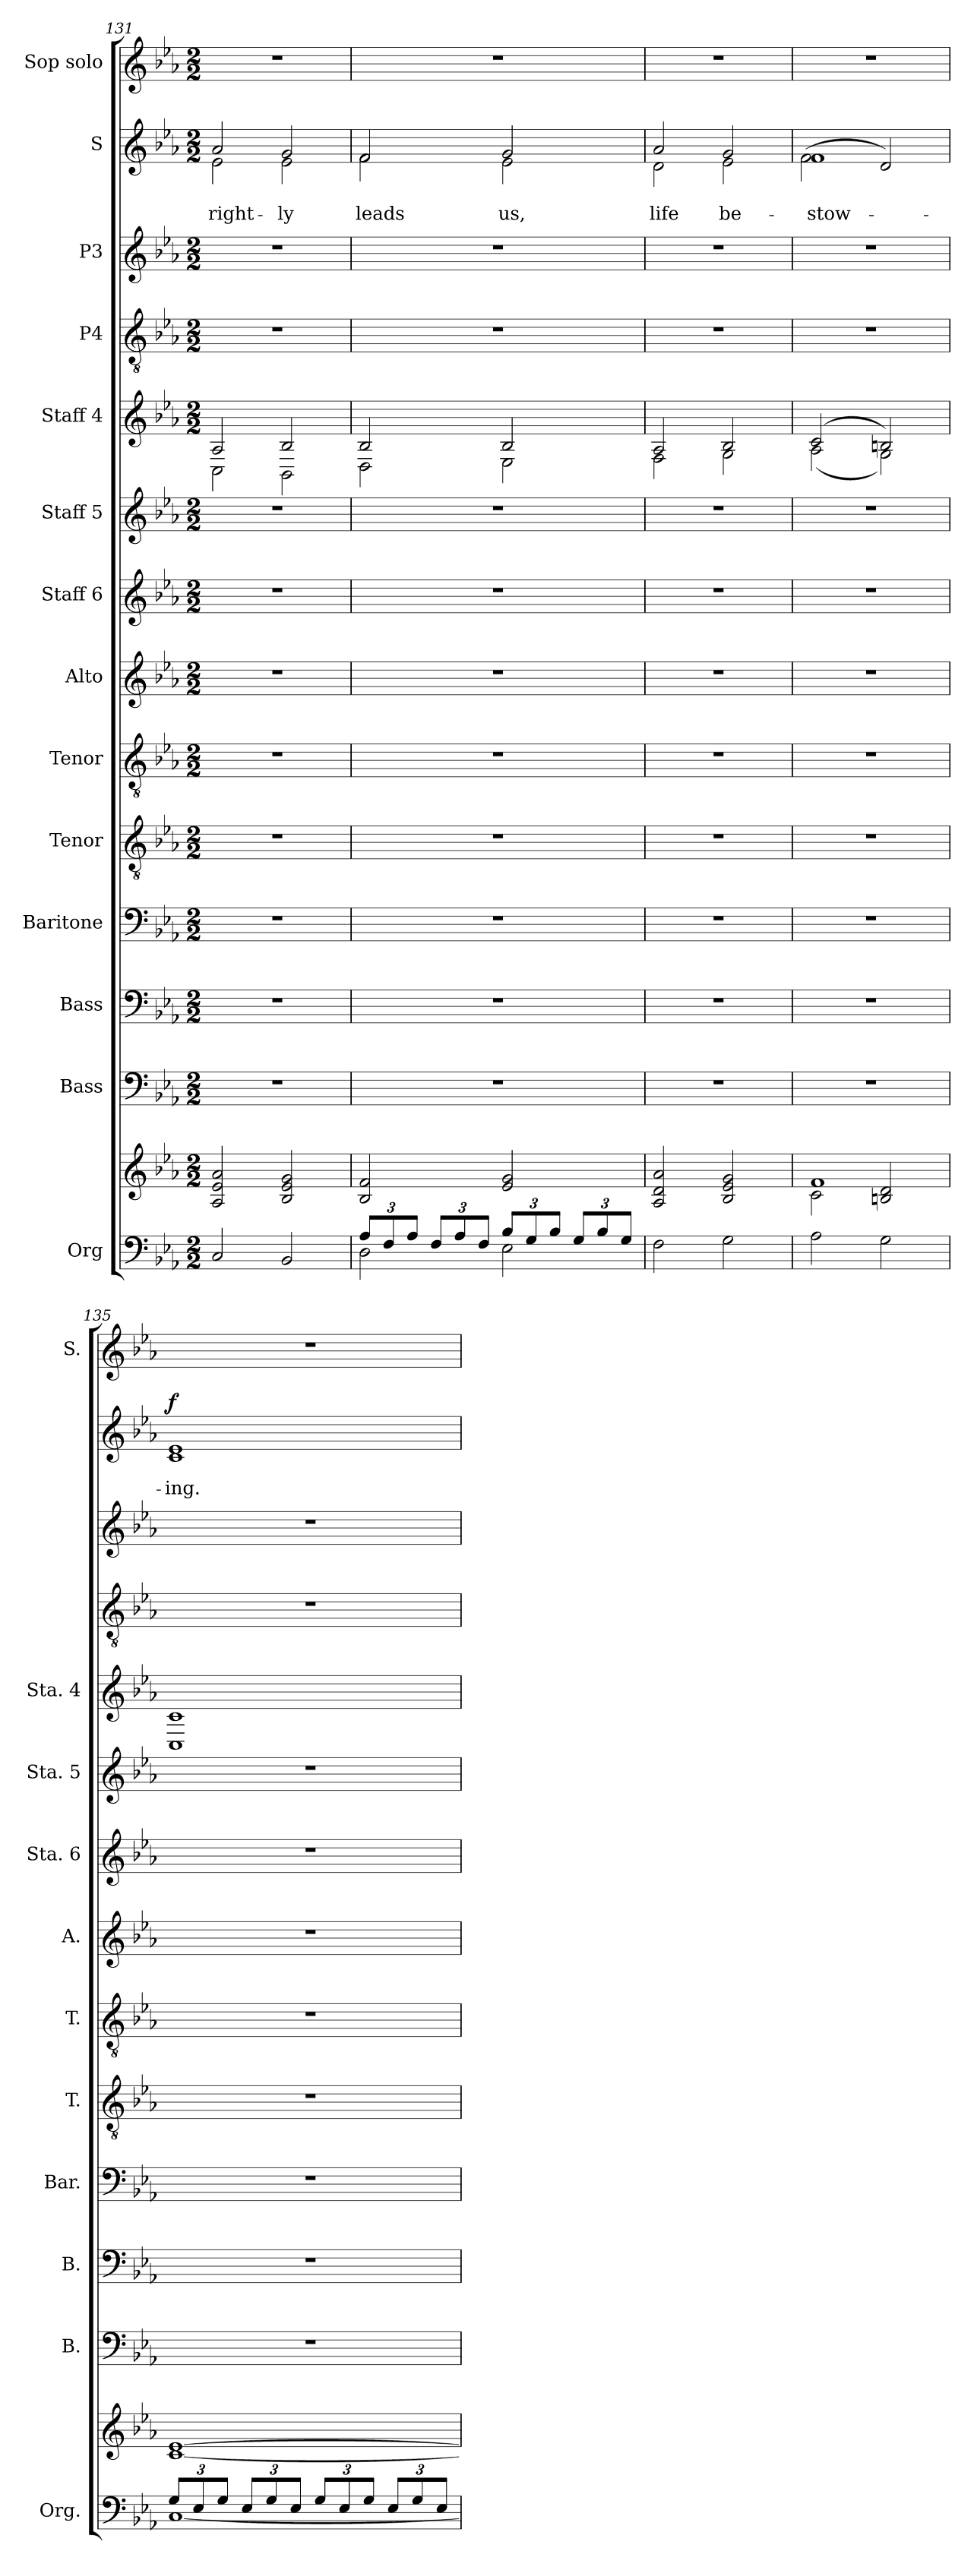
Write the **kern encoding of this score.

**kern	**kern	**kern	**kern	**kern	**kern	**kern	**kern	**kern	**kern	**kern	**kern	**kern	**kern	**text	**text	**dynam	**kern
*part14	*part14	*part13	*part12	*part11	*part10	*part9	*part8	*part7	*part6	*part5	*part4	*part3	*part2	*part2	*part2	*part2	*part1
*staff15	*staff14	*staff13	*staff12	*staff11	*staff10	*staff9	*staff8	*staff7	*staff6	*staff5	*staff4	*staff3	*staff2	*staff2	*staff2	*staff2	*staff1
*I"Org	*	*I"Bass	*I"Bass	*I"Baritone	*I"Tenor	*I"Tenor	*I"Alto	*I"Staff 6	*I"Staff 5	*I"Staff 4	*I"P4	*I"P3	*I"S	*	*	*	*I"Sop solo
*I'Org.	*	*I'B.	*I'B.	*I'Bar.	*I'T.	*I'T.	*I'A.	*I'Sta. 6	*I'Sta. 5	*I'Sta. 4	*	*	*	*	*	*	*I'S.
!!LO:PB:g=z
*clefF4	*clefG2	*clefF4	*clefF4	*clefF4	*clefGv2	*clefGv2	*clefG2	*clefG2	*clefG2	*clefG2	*clefGv2	*clefG2	*clefG2	*	*	*	*clefG2
*	*	*	*	*	*ITrd7c12	*ITrd7c12	*	*	*	*	*	*	*	*	*	*	*
*k[b-e-a-]	*k[b-e-a-]	*k[b-e-a-]	*k[b-e-a-]	*k[b-e-a-]	*k[b-e-a-]	*k[b-e-a-]	*k[b-e-a-]	*k[b-e-a-]	*k[b-e-a-]	*k[b-e-a-]	*k[b-e-a-]	*k[b-e-a-]	*k[b-e-a-]	*	*	*	*k[b-e-a-]
*E-:	*E-:	*E-:	*E-:	*E-:	*E-:	*E-:	*E-:	*E-:	*E-:	*E-:	*E-:	*E-:	*E-:	*	*	*	*E-:
*M2/2	*M2/2	*M2/2	*M2/2	*M2/2	*M2/2	*M2/2	*M2/2	*M2/2	*M2/2	*M2/2	*M2/2	*M2/2	*M2/2	*	*	*	*M2/2
=131	=131	=131	=131	=131	=131	=131	=131	=131	=131	=131	=131	=131	=131	=131	=131	=131	=131
*	*	*	*	*	*	*	*	*	*	*^	*	*	*^	*	*	*	*
!	!	!	!	!	!	!	!	!	!	!	!	!	!	!	!	!	!LO:LY:b	!	!
2C/	2A-/ 2e-/ 2a-/	1r	1r	1r	1r	1r	1r	1r	1r	2A-/	2C\	1r	1r	2a-/	2e-\	.	right-	.	1r
!	!	!	!	!	!	!	!	!	!	!	!	!	!	!	!	!	!LO:LY:b	!	!
2BB-/	2B-/ 2e-/ 2g/	.	.	.	.	.	.	.	.	2B-/	2BB-\	.	.	2g/	2e-\	.	-ly	.	.
=132	=132	=132	=132	=132	=132	=132	=132	=132	=132	=132	=132	=132	=132	=132	=132	=132	=132	=132	=132
*Xbrackettup	*	*	*	*	*	*	*	*	*	*	*	*	*	*	*	*	*	*	*
*^	*	*	*	*	*	*	*	*	*	*	*	*	*	*	*	*	*	*	*
!	!	!	!	!	!	!	!	!	!	!	!	!	!	!	!	!	!	!LO:LY:b	!	!
12A-/L	2D\	2B-/ 2f/	1r	1r	1r	1r	1r	1r	1r	1r	2B-/	2D\	1r	1r	2f/	2f\	.	leads	.	1r
12F/	.	.	.	.	.	.	.	.	.	.	.	.	.	.	.	.	.	.	.	.
12A-/J	.	.	.	.	.	.	.	.	.	.	.	.	.	.	.	.	.	.	.	.
12F/L	.	.	.	.	.	.	.	.	.	.	.	.	.	.	.	.	.	.	.	.
12A-/	.	.	.	.	.	.	.	.	.	.	.	.	.	.	.	.	.	.	.	.
12F/J	.	.	.	.	.	.	.	.	.	.	.	.	.	.	.	.	.	.	.	.
!	!	!	!	!	!	!	!	!	!	!	!	!	!	!	!	!	!	!LO:LY:b	!	!
12B-/L	2E-\	2e-/ 2g/	.	.	.	.	.	.	.	.	2B-/	2E-\	.	.	2g/	2e-\	.	us,	.	.
12G/	.	.	.	.	.	.	.	.	.	.	.	.	.	.	.	.	.	.	.	.
12B-/J	.	.	.	.	.	.	.	.	.	.	.	.	.	.	.	.	.	.	.	.
12G/L	.	.	.	.	.	.	.	.	.	.	.	.	.	.	.	.	.	.	.	.
12B-/	.	.	.	.	.	.	.	.	.	.	.	.	.	.	.	.	.	.	.	.
12G/J	.	.	.	.	.	.	.	.	.	.	.	.	.	.	.	.	.	.	.	.
*v	*v	*	*	*	*	*	*	*	*	*	*	*	*	*	*	*	*	*	*	*
=133	=133	=133	=133	=133	=133	=133	=133	=133	=133	=133	=133	=133	=133	=133	=133	=133	=133	=133	=133
!	!	!	!	!	!	!	!	!	!	!	!	!	!	!	!	!	!LO:LY:b	!	!
2F\	2A-/ 2d/ 2a-/	1r	1r	1r	1r	1r	1r	1r	1r	2A-/	2F\	1r	1r	2a-/	2d\	.	life	.	1r
!	!	!	!	!	!	!	!	!	!	!	!	!	!	!	!	!	!LO:LY:b	!	!
2G\	2B-/ 2e-/ 2g/	.	.	.	.	.	.	.	.	2B-/	2G\	.	.	2g/	2e-\	.	be-	.	.
=134	=134	=134	=134	=134	=134	=134	=134	=134	=134	=134	=134	=134	=134	=134	=134	=134	=134	=134	=134
*	*^	*	*	*	*	*	*	*	*	*	*	*	*	*	*	*	*	*	*
!	!	!	!	!	!	!	!	!	!	!	!	!	!	!	!	!	!	!LO:LY:b	!	!
2A-\	1f	2c\	1r	1r	1r	1r	1r	1r	1r	1r	(>2c/	(<2A-\	1r	1r	1f	(>2f\	.	-stow-	.	1r
2G\	.	2Bn/ 2d/	.	.	.	.	.	.	.	.	2Bn/)	2G\)	.	.	.	2d/)	.	.	.	.
=135	=135	=135	=135	=135	=135	=135	=135	=135	=135	=135	=135	=135	=135	=135	=135	=135	=135	=135	=135	=135
*^	*	*	*	*	*	*	*	*	*	*	*	*	*	*	*	*	*	*	*	*
!	!	!	!	!	!	!	!	!	!	!	!	!	!	!	!	!	!	!	!LO:LY:b	!LO:DY:b	!
*	*	*v	*v	*	*	*	*	*	*	*	*	*	*	*	*	*	*	*	*	*	*
12G/L	[1C	[1c [1e-	1r	1r	1r	1r	1r	1r	1r	1r	1c	1C	1r	1r	1e-	1c	.	-ing.	f	1r
12E-/	.	.	.	.	.	.	.	.	.	.	.	.	.	.	.	.	.	.	.	.
12G/J	.	.	.	.	.	.	.	.	.	.	.	.	.	.	.	.	.	.	.	.
12E-/L	.	.	.	.	.	.	.	.	.	.	.	.	.	.	.	.	.	.	.	.
12G/	.	.	.	.	.	.	.	.	.	.	.	.	.	.	.	.	.	.	.	.
12E-/J	.	.	.	.	.	.	.	.	.	.	.	.	.	.	.	.	.	.	.	.
12G/L	.	.	.	.	.	.	.	.	.	.	.	.	.	.	.	.	.	.	.	.
12E-/	.	.	.	.	.	.	.	.	.	.	.	.	.	.	.	.	.	.	.	.
12G/J	.	.	.	.	.	.	.	.	.	.	.	.	.	.	.	.	.	.	.	.
12E-/L	.	.	.	.	.	.	.	.	.	.	.	.	.	.	.	.	.	.	.	.
12G/	.	.	.	.	.	.	.	.	.	.	.	.	.	.	.	.	.	.	.	.
12E-/J	.	.	.	.	.	.	.	.	.	.	.	.	.	.	.	.	.	.	.	.
*v	*v	*	*	*	*	*	*	*	*	*	*v	*v	*	*	*v	*v	*	*	*	*
=	=	=	=	=	=	=	=	=	=	=	=	=	=	=	=	=	=
*-	*-	*-	*-	*-	*-	*-	*-	*-	*-	*-	*-	*-	*-	*-	*-	*-	*-
